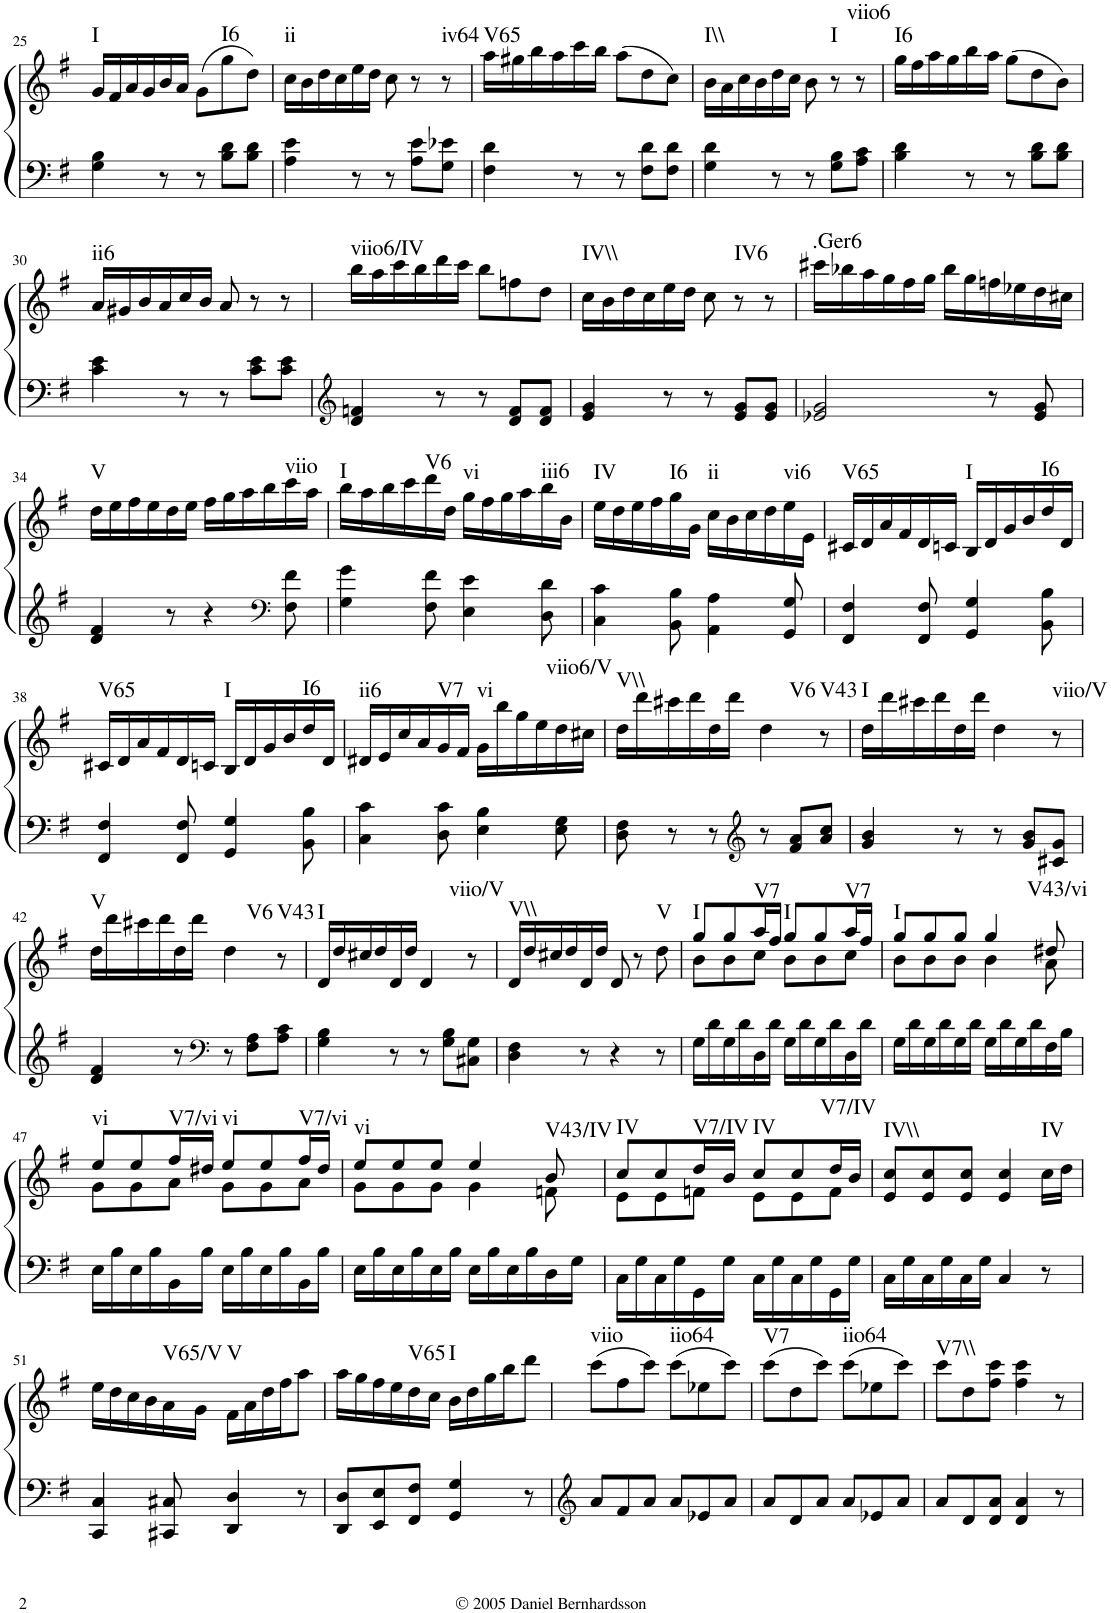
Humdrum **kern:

**kern	**kern	**harte
*part1	*part1	*part1
*staff2	*staff1	*
*I"Piano	*	*
*I'Pno.	*	*
!!LO:PB:g=z
*clefF4	*clefG2	*
*k[f#]	*k[f#]	*
*G:	*G:	*
*M6/8	*M6/8	*
=25	=25	=25
!	!	!LO:H:kt=I
4G\ 4B\	16g/LL	N
.	16f#/	.
.	16a/	.
.	16g/	.
8r	16b/	.
.	16a/JJ	.
8r	(8g\L	.
!	!	!LO:H:kt=I6
8B\ 8d\L	8gg\	N
8B\ 8d\J	8dd\J)	.
=26	=26	=26
!	!	!LO:H:kt=ii
4A\ 4e\	16cc\LL	N
.	16b\	.
.	16dd\	.
.	16cc\	.
8r	16ee\	.
.	16dd\JJ	.
8r	8cc\	.
8A\ 8e\L	8r	.
!	!	!LO:H:kt=iv64
8G\ 8e-X\J	8r	N
=27	=27	=27
!	!	!LO:H:kt=V65
4F#\ 4d\	16aa\LL	N
.	16gg#X\	.
.	16bb\	.
.	16aa\	.
8r	16ccc\	.
.	16bb\JJ	.
8r	(8aa\L	.
8F#\ 8d\L	8dd\	.
8F#\ 8d\J	8cc\J)	.
=28	=28	=28
!	!	!LO:H:kt=I\\
4G\ 4d\	16b\LL	N
.	16a\	.
.	16cc\	.
.	16b\	.
8r	16dd\	.
.	16cc\JJ	.
8r	8b\	.
!	!	!LO:H:kt=I
8G\ 8B\L	8r	N
!	!	!LO:H:kt=viio6
8A\ 8c\J	8r	N
=29	=29	=29
!	!	!LO:H:kt=I6
4B\ 4d\	16gg\LL	N
.	16ff#\	.
.	16aa\	.
.	16gg\	.
8r	16bb\	.
.	16aa\JJ	.
8r	(8gg\L	.
8B\ 8d\L	8dd\	.
8B\ 8d\J	8b\J)	.
!!LO:LB:g=z
=30	=30	=30
!	!	!LO:H:kt=ii6
4c\ 4e\	16a/LL	N
.	16g#X/	.
.	16b/	.
.	16a/	.
8r	16cc/	.
.	16b/JJ	.
8r	8a/	.
8c\ 8e\L	8r	.
8c\ 8e\J	8r	.
=31	=31	=31
*clefG2	*	*
!	!	!LO:H:kt=viio6/IV
4d/ 4fn/	16bb\LL	N
.	16aa\	.
.	16ccc\	.
.	16bb\	.
8r	16ddd\	.
.	16ccc\JJ	.
8r	8bb\L	.
8d/ 8f/L	8ffn\	.
8d/ 8f/J	8dd\J	.
=32	=32	=32
!	!	!LO:H:kt=IV\\
4e/ 4g/	16cc\LL	N
.	16b\	.
.	16dd\	.
.	16cc\	.
8r	16ee\	.
.	16dd\JJ	.
8r	8cc\	.
!	!	!LO:H:kt=IV6
8e/ 8g/L	8r	N
8e/ 8g/J	8r	.
=33	=33	=33
!	!	!LO:H:kt=.Ger6
2e-X/ 2g/	16ccc#X\LL	N
.	16bb-X\	.
.	16aa\	.
.	16gg\	.
.	16ff#\	.
.	16gg\JJ	.
.	16bb-\LL	.
.	16gg\	.
8r	16ffn\	.
.	16ee-X\	.
8e-/ 8g/	16dd\	.
.	16cc#X\JJ	.
!!LO:LB:g=z
=34	=34	=34
!	!	!LO:H:kt=V
4d/ 4f#/	16dd\LL	N
.	16ee\	.
.	16ff#\	.
.	16ee\	.
8r	16dd\	.
.	16ee\JJ	.
4r	16ff#\LL	.
.	16gg\	.
.	16aa\	.
.	16bb\	.
*clefF4	*	*
!	!	!LO:H:kt=viio
8F#\ 8f#\	16ccc\	N
.	16aa\JJ	.
=35	=35	=35
!	!	!LO:H:kt=I
4G\ 4g\	16bb\LL	N
.	16aa\	.
.	16bb\	.
.	16ccc\	.
!	!	!LO:H:kt=V6
8F#\ 8f#\	16ddd\	N
.	16dd\JJ	.
!	!	!LO:H:kt=vi
4E\ 4e\	16gg\LL	N
.	16ff#\	.
.	16gg\	.
.	16aa\	.
!	!	!LO:H:kt=iii6
8D\ 8d\	16bb\	N
.	16b\JJ	.
=36	=36	=36
!	!	!LO:H:kt=IV
4C\ 4c\	16ee\LL	N
.	16dd\	.
.	16ee\	.
.	16ff#\	.
!	!	!LO:H:kt=I6
8BB\ 8B\	16gg\	N
.	16g\JJ	.
!	!	!LO:H:kt=ii
4AA\ 4A\	16cc\LL	N
.	16b\	.
.	16cc\	.
.	16dd\	.
!	!	!LO:H:kt=vi6
8GG/ 8G/	16ee\	N
.	16e\JJ	.
=37	=37	=37
!	!	!LO:H:kt=V65
4FF#/ 4F#/	16c#X/LL	N
.	16d/	.
.	16a/	.
.	16f#/	.
8FF#/ 8F#/	16d/	.
.	16cn/JJ	.
!	!	!LO:H:kt=I
4GG/ 4G/	16B/LL	N
.	16d/	.
.	16g/	.
.	16b/	.
!	!	!LO:H:kt=I6
8BB\ 8B\	16dd/	N
.	16d/JJ	.
!!LO:LB:g=z
=38	=38	=38
!	!	!LO:H:kt=V65
4FF#/ 4F#/	16c#X/LL	N
.	16d/	.
.	16a/	.
.	16f#/	.
8FF#/ 8F#/	16d/	.
.	16cn/JJ	.
!	!	!LO:H:kt=I
4GG/ 4G/	16B/LL	N
.	16d/	.
.	16g/	.
.	16b/	.
!	!	!LO:H:kt=I6
8BB\ 8B\	16dd/	N
.	16d/JJ	.
=39	=39	=39
!	!	!LO:H:kt=ii6
4C\ 4c\	16d#X/LL	N
.	16e/	.
.	16cc/	.
.	16a/	.
!	!	!LO:H:kt=V7
8D\ 8c\	16g/	N
.	16f#/JJ	.
!	!	!LO:H:kt=vi
4E\ 4B\	16g\LL	N
.	16bb\	.
.	16gg\	.
.	16ee\	.
!	!	!LO:H:kt=viio6/V
8E\ 8G\	16dd\	N
.	16cc#X\JJ	.
=40	=40	=40
!	!	!LO:H:kt=V\\
8D\ 8F#\	16dd\LL	N
.	16ddd\	.
8r	16ccc#X\	.
.	16ddd\	.
8r	16dd\	.
.	16ddd\JJ	.
*clefG2	*	*
!	!	!LO:H:kt=V6
8r	4dd\	N
8f#/ 8a/L	.	.
!	!	!LO:H:kt=V43
8a/ 8cc/J	8r	N
=41	=41	=41
!	!	!LO:H:kt=I
4g/ 4b/	16dd\LL	N
.	16ddd\	.
.	16ccc#X\	.
.	16ddd\	.
8r	16dd\	.
.	16ddd\JJ	.
8r	4dd\	.
8g/ 8b/L	.	.
!	!	!LO:H:kt=viio/V
8c#X/ 8g/J	8r	N
!!LO:LB:g=z
=42	=42	=42
!	!	!LO:H:kt=V
4d/ 4f#/	16dd\LL	N
.	16ddd\	.
.	16ccc#X\	.
.	16ddd\	.
8r	16dd\	.
.	16ddd\JJ	.
*clefF4	*	*
!	!	!LO:H:kt=V6
8r	4dd\	N
8F#\ 8A\L	.	.
!	!	!LO:H:kt=V43
8A\ 8c\J	8r	N
=43	=43	=43
!	!	!LO:H:kt=I
4G\ 4B\	16d/LL	N
.	16dd/	.
.	16cc#X/	.
.	16dd/	.
8r	16d/	.
.	16dd/JJ	.
8r	4d/	.
8G\ 8B\L	.	.
!	!	!LO:H:kt=viio/V
8C#X\ 8G\J	8r	N
=44	=44	=44
!	!	!LO:H:kt=V\\
4D\ 4F#\	16d/LL	N
.	16dd/	.
.	16cc#X/	.
.	16dd/	.
8r	16d/	.
.	16dd/JJ	.
4r	8d/	.
.	8r	.
!	!	!LO:H:kt=V
8r	8dd\	N
=45	=45	=45
*	*^	*
!	!	!	!LO:H:kt=I
16G\LL	8gg/L	8b\L	N
16d\	.	.	.
16G\	8gg/	8b\	.
16d\	.	.	.
!	!	!	!LO:H:kt=V7
16D\	16aa/L	8cc\J	N
16d\JJ	16ff#/JJ	.	.
!	!	!	!LO:H:kt=I
16G\LL	8gg/L	8b\L	N
16d\	.	.	.
16G\	8gg/	8b\	.
16d\	.	.	.
!	!	!	!LO:H:kt=V7
16D\	16aa/L	8cc\J	N
16d\JJ	16ff#/JJ	.	.
=46	=46	=46	=46
!	!	!	!LO:H:kt=I
16G\LL	8gg/L	8b\L	N
16d\	.	.	.
16G\	8gg/	8b\	.
16d\	.	.	.
16G\	8gg/J	8b\J	.
16d\JJ	.	.	.
16G\LL	4gg/	4b\	.
16d\	.	.	.
16G\	.	.	.
16d\	.	.	.
!	!	!	!LO:H:kt=V43/vi
16F#\	8dd#X/	8a\	N
16B\JJ	.	.	.
!!LO:LB:g=z	!!
=47	=47	=47	=47
!	!	!	!LO:H:kt=vi
16E\LL	8ee/L	8g\L	N
16B\	.	.	.
16E\	8ee/	8g\	.
16B\	.	.	.
!	!	!	!LO:H:kt=V7/vi
16BB\	16ff#/L	8a\J	N
16B\JJ	16dd#X/JJ	.	.
!	!	!	!LO:H:kt=vi
16E\LL	8ee/L	8g\L	N
16B\	.	.	.
16E\	8ee/	8g\	.
16B\	.	.	.
!	!	!	!LO:H:kt=V7/vi
16BB\	16ff#/L	8a\J	N
16B\JJ	16dd#/JJ	.	.
=48	=48	=48	=48
!	!	!	!LO:H:kt=vi
16E\LL	8ee/L	8g\L	N
16B\	.	.	.
16E\	8ee/	8g\	.
16B\	.	.	.
16E\	8ee/J	8g\J	.
16B\JJ	.	.	.
16E\LL	4ee/	4g\	.
16B\	.	.	.
16E\	.	.	.
16B\	.	.	.
!	!	!	!LO:H:kt=V43/IV
16D\	8b/	8fn\	N
16G\JJ	.	.	.
=49	=49	=49	=49
!	!	!	!LO:H:kt=IV
16C\LL	8cc/L	8e\L	N
16G\	.	.	.
16C\	8cc/	8e\	.
16G\	.	.	.
!	!	!	!LO:H:kt=V7/IV
16GG\	16dd/L	8fn\J	N
16G\JJ	16b/JJ	.	.
!	!	!	!LO:H:kt=IV
16C\LL	8cc/L	8e\L	N
16G\	.	.	.
16C\	8cc/	8e\	.
16G\	.	.	.
!	!	!	!LO:H:kt=V7/IV
16GG\	16dd/L	8f\J	N
16G\JJ	16b/JJ	.	.
*	*v	*v	*
=50	=50	=50
!	!	!LO:H:kt=IV\\
16C\LL	8e/ 8cc/L	N
16G\	.	.
16C\	8e/ 8cc/	.
16G\	.	.
16C\	8e/ 8cc/J	.
16G\JJ	.	.
4C/	4e/ 4cc/	.
!	!	!LO:H:kt=IV
8r	16cc\LL	N
.	16dd\JJ	.
!!LO:LB:g=z
=51	=51	=51
4CC/ 4C/	16ee\LL	.
.	16dd\	.
.	16cc\	.
.	16b\	.
!	!	!LO:H:kt=V65/V
8CC#X/ 8C#X/	16a\	N
.	16g\JJ	.
!	!	!LO:H:kt=V
4DD/ 4D/	16f#\LL	N
.	16a\	.
.	16dd\	.
.	16ff#\J	.
8r	8aa\J	.
=52	=52	=52
8DD/ 8D/L	16aa\LL	.
.	16gg\	.
8EE/ 8E/	16ff#\	.
.	16ee\	.
!	!	!LO:H:kt=V65
8FF#/ 8F#/J	16dd\	N
.	16cc\JJ	.
!	!	!LO:H:kt=I
4GG/ 4G/	16b\LL	N
.	16dd\	.
.	16gg\	.
.	16bb\J	.
8r	8ddd\J	.
=53	=53	=53
*clefG2	*	*
!	!	!LO:H:kt=viio
8a/L	(8ccc\L	N
8f#/	8ff#\	.
8a/J	8ccc\J)	.
!	!	!LO:H:kt=iio64
8a/L	(8ccc\L	N
8e-X/	8ee-X\	.
8a/J	8ccc\J)	.
=54	=54	=54
!	!	!LO:H:kt=V7
8a/L	(8ccc\L	N
8d/	8dd\	.
8a/J	8ccc\J)	.
!	!	!LO:H:kt=iio64
8a/L	(8ccc\L	N
8e-X/	8ee-X\	.
8a/J	8ccc\J)	.
=55	=55	=55
!	!	!LO:H:kt=V7\\
8a/L	8ccc\L	N
8d/	8dd\	.
8d/ 8a/J	8ff#\ 8ccc\J	.
4d/ 4a/	4ff#\ 4ccc\	.
8r	8r	.
=	=	=
*-	*-	*-
